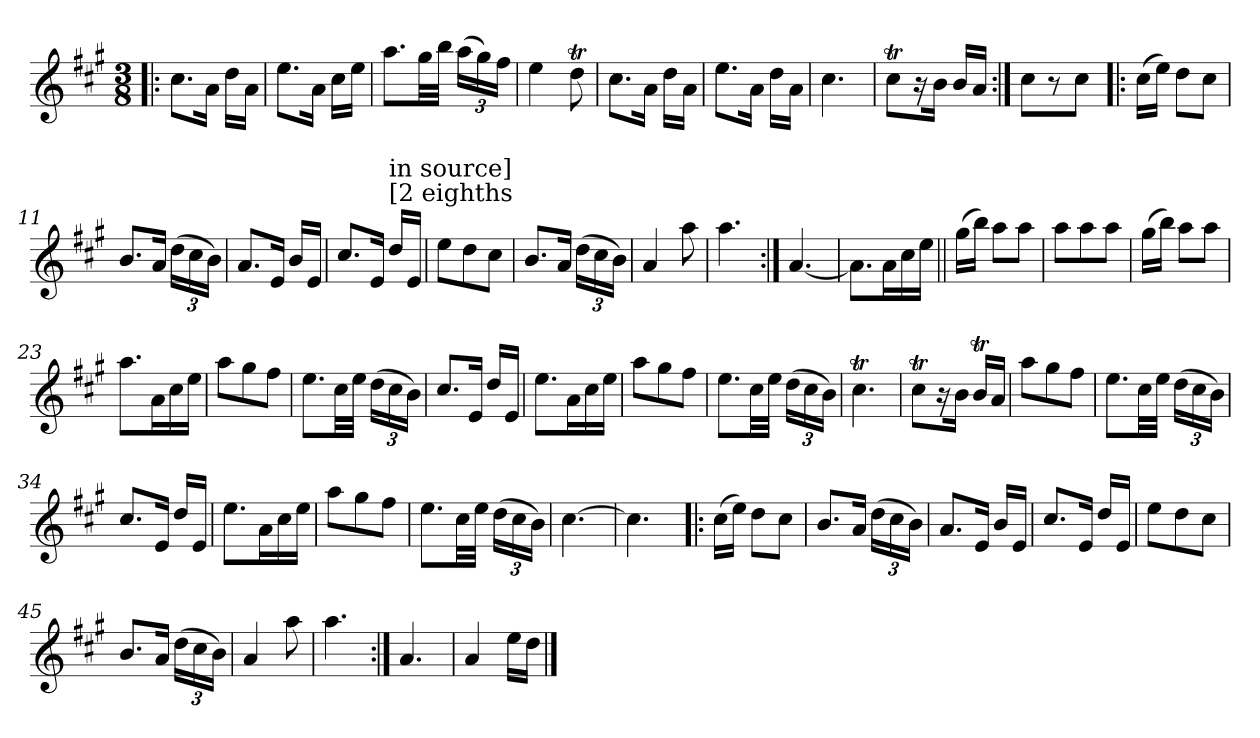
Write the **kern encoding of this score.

**kern
*part1
*staff1
*clefG2
*k[f#c#g#]
*A:
*M3/8
=1!|:
8.cc#\L
16a\Jk
16dd\LL
16a\JJ
=2
8.ee\L
16a\Jk
16cc#\LL
16ee\JJ
=3
8.aa\L
32gg#\LL
32bb\JJJ
*Xbrackettup
(>24aa\LL
24gg#\)
24ff#\JJ
=4
4ee\
8ddT\
=5
8.cc#\L
16a\Jk
16dd\LL
16a\JJ
=6
8.ee\L
16a\Jk
16dd\LL
16a\JJ
!!LO:LB:g=z
=7
4.cc#\
=8
8cc#t\L
16r
16b\Jk
16b/LL
16a/JJ
=9:|!
8cc#\L
8r
8cc#\J
=10!|:
(>16cc#\LL
16ee\JJ)
8dd\L
8cc#\J
=11
8.b/L
16a/Jk
(>24dd\LL
24cc#\
24b\JJ)
=12
8.a/L
16e/Jk
16b/LL
16e/JJ
=13
8.cc#/L
16e/Jk
!LO:TX:a:t=[2 eighths
!LO:TX:a:t=in source]
16dd/LL
16e/JJ
!!LO:LB:g=z
=14
8ee\L
8dd\
8cc#\J
=15
8.b/L
16a/Jk
(>24dd\LL
24cc#\
24b\JJ)
=16
4a/
8aa\
=17
4.aa\
=18:|!
[4.a/
=19
8.a\L]
16a\L
16cc#\
16ee\JJ
=20||
(>16gg#\LL
16bb\JJ)
8aa\L
8aa\J
=21
8aa\L
8aa\
8aa\J
!!LO:LB:g=z
=22
(>16gg#\LL
16bb\JJ)
8aa\L
8aa\J
=23
8.aa\L
16a\L
16cc#\
16ee\JJ
=24
8aa\L
8gg#\
8ff#\J
=25
8.ee\L
32cc#\LL
32ee\JJJ
(>24dd\LL
24cc#\
24b\JJ)
=26
8.cc#/L
16e/Jk
16dd/LL
16e/JJ
=27
8.ee\L
16a\L
16cc#\
16ee\JJ
!!LO:LB:g=z
=28
8aa\L
8gg#\
8ff#\J
=29
8.ee\L
32cc#\LL
32ee\JJJ
(>24dd\LL
24cc#\
24b\JJ)
=30
4.cc#t\
=31
8cc#t\L
16r
16b\Jk
16bT/LL
16a/JJ
=32
8aa\L
8gg#\
8ff#\J
=33
8.ee\L
32cc#\LL
32ee\JJJ
(>24dd\LL
24cc#\
24b\JJ)
=34
8.cc#/L
16e/Jk
16dd/LL
16e/JJ
!!LO:LB:g=z
=35
8.ee\L
16a\L
16cc#\
16ee\JJ
=36
8aa\L
8gg#\
8ff#\J
=37
8.ee\L
32cc#\LL
32ee\JJJ
(>24dd\LL
24cc#\
24b\JJ)
=38
[4.cc#\
=39
4.cc#\]
=40!|:
(>16cc#\LL
16ee\JJ)
8dd\L
8cc#\J
=41
8.b/L
16a/Jk
(>24dd\LL
24cc#\
24b\JJ)
!!LO:LB:g=z
=42
8.a/L
16e/Jk
16b/LL
16e/JJ
=43
8.cc#/L
16e/Jk
16dd/LL
16e/JJ
=44
8ee\L
8dd\
8cc#\J
=45
8.b/L
16a/Jk
(>24dd\LL
24cc#\
24b\JJ)
=46
4a/
8aa\
=47
4.aa\
=48:|!
4.a/
=49
4a/
16ee\LL
16dd\JJ
==
*-
